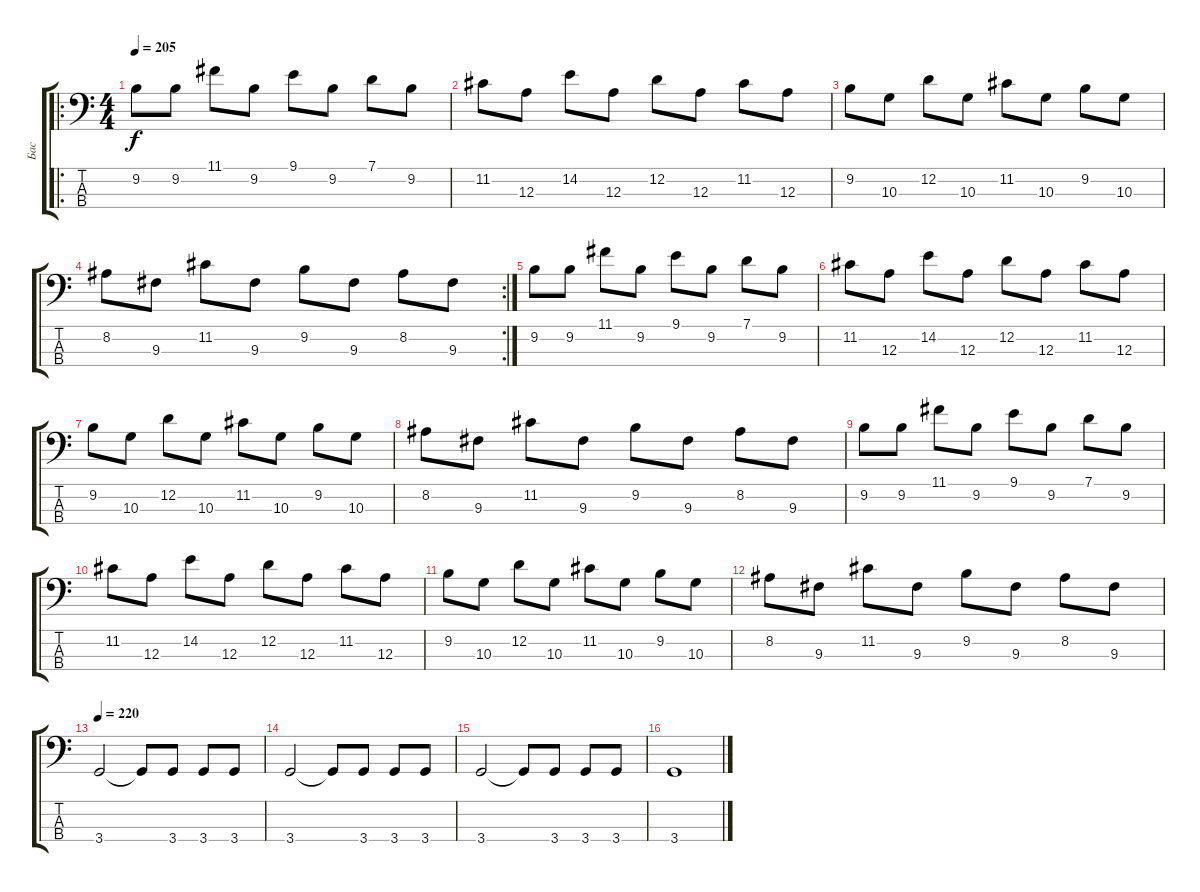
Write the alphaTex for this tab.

\track ("Бас" "Бас") {instrument electricbasspick}
\staff {score tabs}
\tuning (G2 D2 A1 E1) {hide}
\ro
\ts (4 4)
\tempo 205
\clef f4
\ks c
9.2.8{dy f instrument electricbasspick} 9.2.8 11.1.8 9.2.8 9.1.8 9.2.8 7.1.8 9.2.8 |
11.2.8 12.3.8 14.2.8 12.3.8 12.2.8 12.3.8 11.2.8 12.3.8 |
9.2.8 10.3.8 12.2.8 10.3.8 11.2.8 10.3.8 9.2.8 10.3.8 |
\rc 2
8.2.8 9.3.8 11.2.8 9.3.8 9.2.8 9.3.8 8.2.8 9.3.8 |
9.2.8 9.2.8 11.1.8 9.2.8 9.1.8 9.2.8 7.1.8 9.2.8 |
11.2.8 12.3.8 14.2.8 12.3.8 12.2.8 12.3.8 11.2.8 12.3.8 |
9.2.8 10.3.8 12.2.8 10.3.8 11.2.8 10.3.8 9.2.8 10.3.8 |
8.2.8 9.3.8 11.2.8 9.3.8 9.2.8 9.3.8 8.2.8 9.3.8 |
9.2.8 9.2.8 11.1.8 9.2.8 9.1.8 9.2.8 7.1.8 9.2.8 |
11.2.8 12.3.8 14.2.8 12.3.8 12.2.8 12.3.8 11.2.8 12.3.8 |
9.2.8 10.3.8 12.2.8 10.3.8 11.2.8 10.3.8 9.2.8 10.3.8 |
8.2.8 9.3.8 11.2.8 9.3.8 9.2.8 9.3.8 8.2.8 9.3.8 |
\tempo 220
3.4.2 3.4{t}.8 3.4.8 3.4.8 3.4.8 |
3.4.2 3.4{t}.8 3.4.8 3.4.8 3.4.8 |
3.4.2 3.4{t}.8 3.4.8 3.4.8 3.4.8 |
3.4.1
